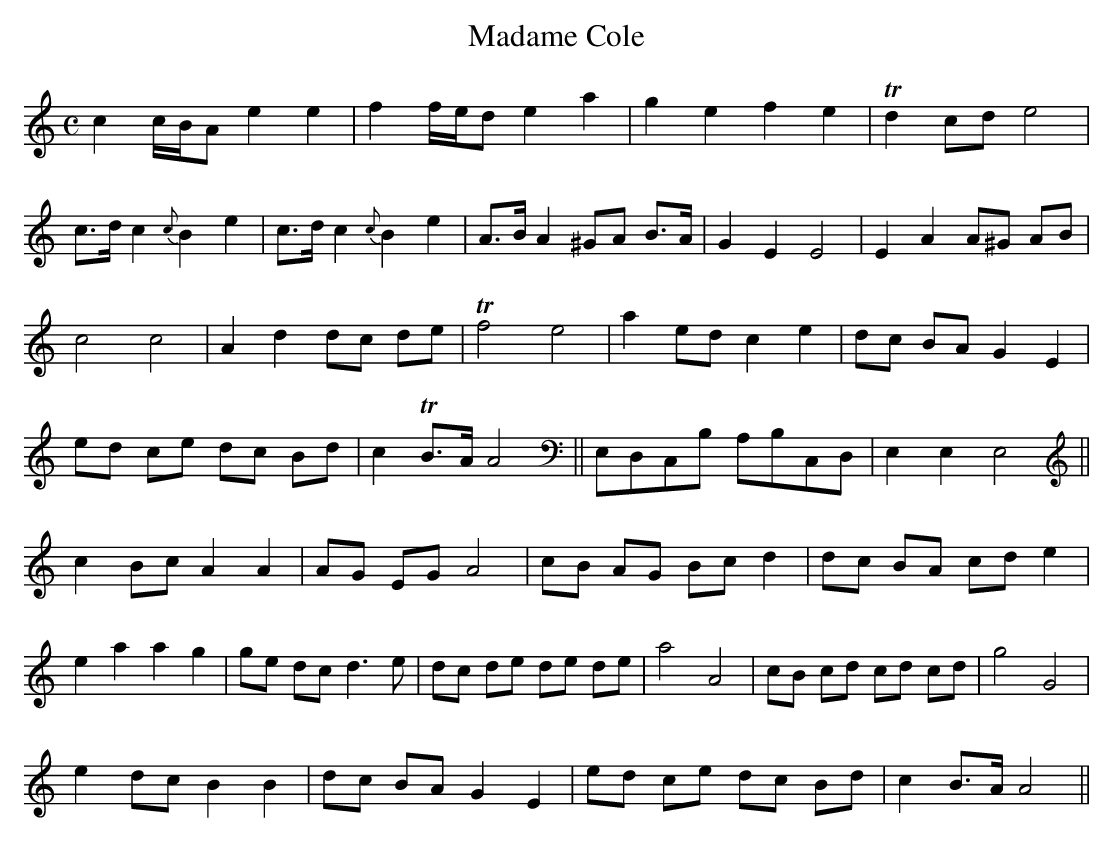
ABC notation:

X:1
T:Madame Cole
M:C
L:1/8
K:Amin
c2 c/B/A e2e2 | f2 f/e/d e2a2 | g2e2f2e2 | Td2 cd e4 |
c>d c2 {c}B2e2 | c>d c2 {c}B2e2 | A>B A2 ^GA B>A | G2E2E4 | E2A2 A^G AB |
c4c4 | A2d2 dc de | Tf4e4 | a2 ed c2e2 | dc BA G2E2 |
ed ce dc Bd | c2 TB>A A4 || E,D,C,B, A,B,C,D, | E,2E,2 E,4 ||
c2 Bc A2A2 | AG EG A4 | cB AG Bc d2 | dc BA cd e2 |
e2a2a2g2 | ge dc d3e | dc de de de | a4A4 | cB cd cd cd | g4G4 |
e2 dc B2B2 | dc BA G2E2 | ed ce dc Bd | c2 B>A A4 ||
